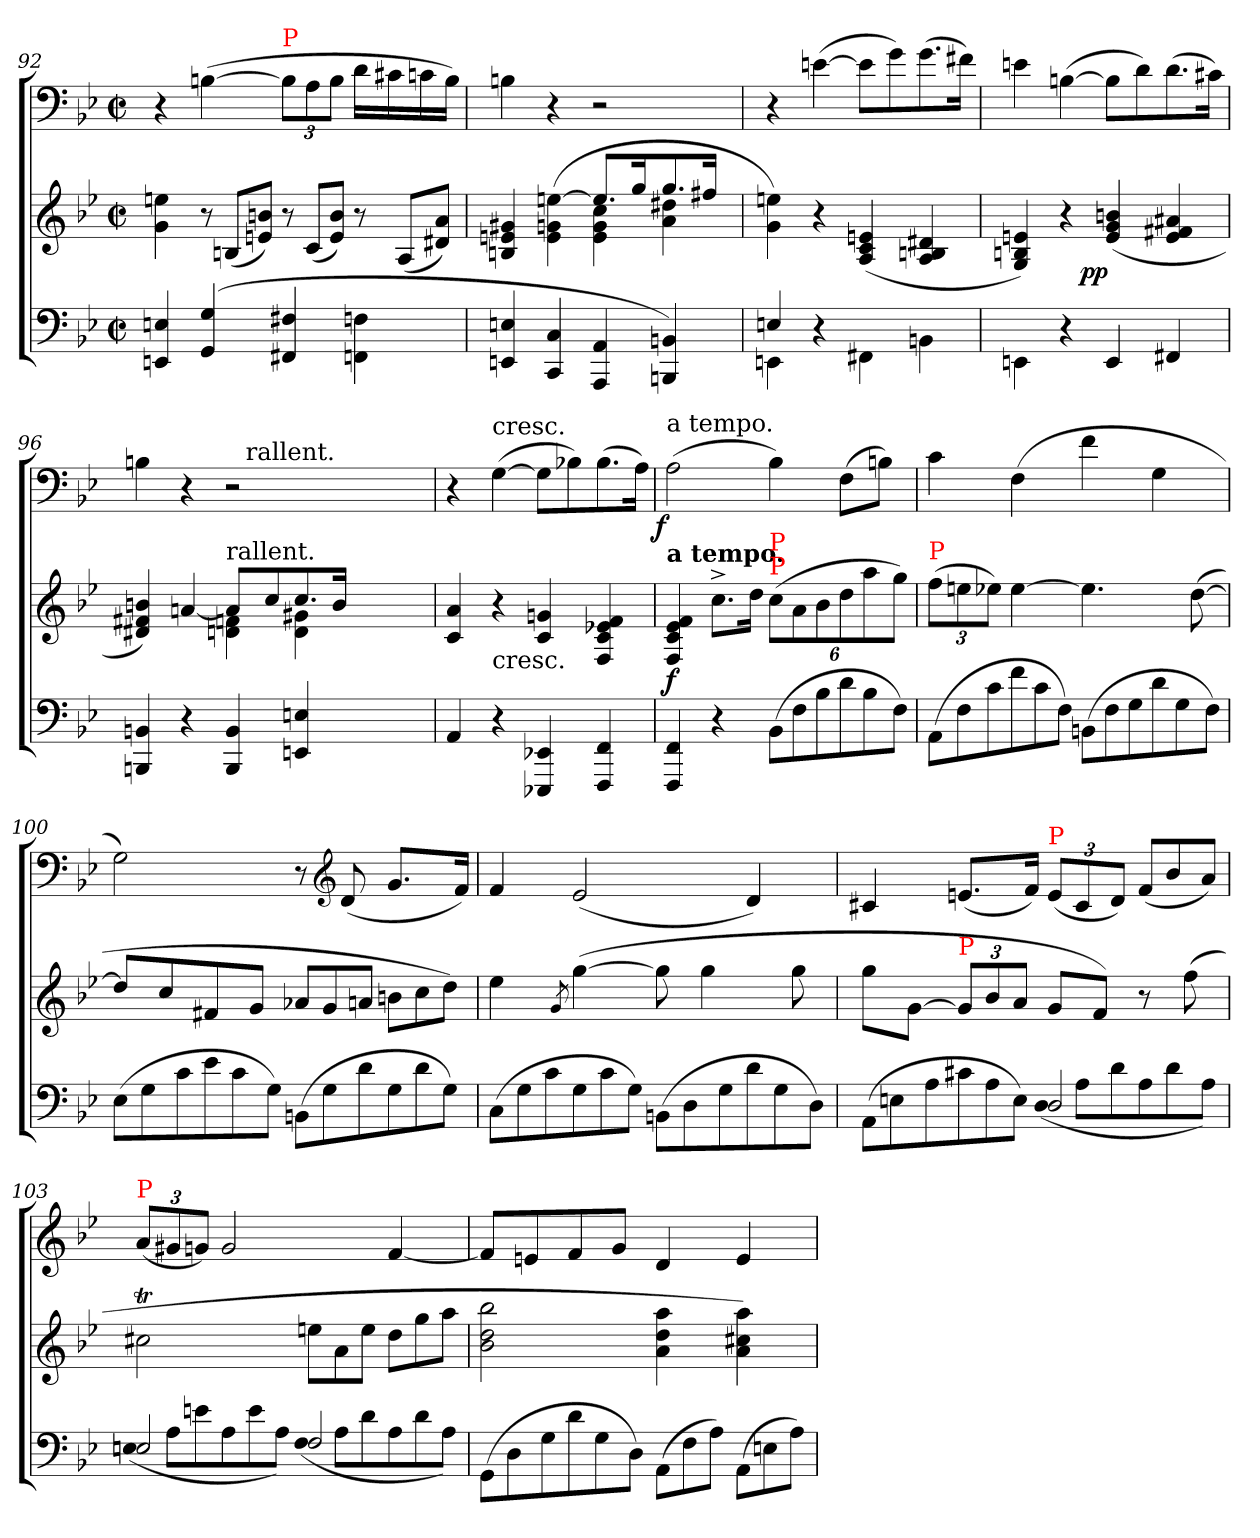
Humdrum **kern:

**kern	**kern	**dynam	**kern	**dynam
*part2	*part2	*part2	*part1	*part1
*staff3	*staff2	*staff2/3	*staff1	*staff1
*clefF4	*clefG2	*	*clefF4	*
*k[b-e-]	*k[b-e-]	*	*k[b-e-]	*
*M2/2	*M2/2	*	*M2/2	*
*met(c|)	*met(c|)	*	*met(c|)	*
=92	=92	=92	=92	=92
4En 4EEn	4een 4g	.	4r	.
*	*Xtuplet	*	*	*
(<4G 4GG	12r	.	(>[4Bn!	.
.	(>12BnL	.	.	.
.	12b 12enJ)	.	.	.
*	*	*	*Xbrackettup	*
!	!	!	!LO:TX:a:color=red:t=P	!
4F#X 4FF#X	12r	.	12B!\L]	.
.	(>12cL	.	12A!	.
.	12b 12eJ)	.	12B!J	.
4Fn\ 4FFn\	12r	.	16d!\LL	.
.	.	.	16c#X!	.
.	(>12A/L	.	.	.
.	.	.	16cn!	.
.	12a 12d#XJ)	.	.	.
.	.	.	16B!JJ)	.
=93	=93	=93	=93	=93
*	*^	*	*	*
4En 4EEn	4g#X 4en 4Bn	4ryy	.	4Bn!	.
4C 4CC	(>[4een\ 4gn\ 4e\	4ryy	.	4r	.
4AA 4AAA	8.eeL]	4cc 4g 4e	.	2r	.
.	16ggk	.	.	.	.
4BBn 4BBBn)	8.gg	4dd#X 4a	.	.	.
.	16ff#XJk	.	.	.	.
16ryy	16ryy	16ryy	.	16ryy	.
*	*v	*v	*	*	*
=94	=94	=94	=94	=94
*^	*	*	*	*
4En	4EEn	4een 4g)	.	4r	.
4r	2.ryy	4r	.	(>[4en!	.
4FF#X\	.	(>4en/ 4c/ 4A/	.	8e!\L]	.
.	.	.	.	8g!)	.
4BBn\	.	4d#X/ 4Bn/ 4A/	.	(>8.g!	.
.	.	.	.	16f#X!Jk)	.
*v	*v	*	*	*	*
=95	=95	=95	=95	=95
4EEn\	4en/ 4Bn/ 4G/)	.	4en!	.
4r	4r	.	(>[4Bn!	.
!	!	!LO:DY:rj	!	!
4EE	(<4bn 4g 4e	pp	8B!\L]	.
.	.	.	8d!)	.
4FF#X	4a#X 4f#X 4e	.	(>8.d!	.
.	.	.	16c#X!Jk)	.
=96	=96	=96	=96	=96
*	*^	*	*^	*
4BBn 4BBBn	4bn 4f#X 4d#X)	4ryy	.	4Bn!	2ryy	.
4r	[4an	4ryy	.	4r	.	.
!	!LO:TX:a:t=rallent.	!	!	!	!	!
4BB 4BBB	8aL]	4fn 4dn	.	2r	16ryy	.
!	!	!	!	!	!LO:TX:a:t=rallent.	!
.	.	.	.	.	2..ryy	.
.	8cc	.	.	.	.	.
4En 4EEn	8.cc	4g#X 4d	.	.	.	.
.	16bJk	.	.	.	.	.
4..ryy	4..ryy	4..ryy	.	4ryy	.	.
.	.	.	.	8.ryy	.	.
*	*v	*v	*	*	*	*
*	*	*	*v	*v	*
=97	=97	=97	=97	=97
4AA	4a 4c	.	4r	.
!	!	!	!LO:TX:t=cresc.	!
!	!LO:TX:c:t=cresc.	!	!	!
4r	4r	.	(>[4G!	.
4EE-X 4EEE-X	4gn 4c	.	8G!\L]	.
.	.	.	8B-X!)	.
4FF/ 4FFF/	4f/ 4e-X/ 4c/ 4F/	.	(>8.B-!	.
.	.	.	16A!Jk)	.
=98	=98	=98	=98	=98
!	!	!	!LO:TX:a:t=a tempo.	!
!	!LO:TX:a:B:t=a tempo.	!	!	!
!	!	!	!	!LO:DY:rj
4FF/ 4FFF/	4f/ 4e-/ 4c/ 4F/	f	(>2A!	f
4r	8.cc^<L	.	.	.
.	16ddJk	.	.	.
*Xtuplet	*tuplet	*	*	*
*	*Xbrackettup	*	*	*
!	!LO:TX:a:color=red:t=P	!	!	!
!	!LO:TX:a:color=red:t=P	!	!	!
(>12BB-L	(>12ccL	.	4B-!)	.
12F	12a	.	.	.
12B-	12b-	.	.	.
12d	12dd	.	(>8F!\L	.
12B-	12aa	.	.	.
.	.	.	8Bn!J)	.
12FJ)	12ggJ)	.	.	.
=99	=99	=99	=99	=99
!	!LO:TX:a:color=red:t=P	!	!	!
(>12AAL	(>12ffL	.	4c!	.
12F	12een	.	.	.
12c	12ee-XJ)	.	.	.
12f	[4ee-	.	(>4F!	.
12c	.	.	.	.
12FJ)	.	.	.	.
(>12BBnL	4.ee-]	.	4f!	.
12F	.	.	.	.
12G	.	.	.	.
12d	.	.	4G!	.
12G	.	.	.	.
.	(>[8dd	.	.	.
12FJ)	.	.	.	.
=100	=100	=100	=100	=100
(>12E-L	8ddL]	.	2G!)	.
12G	.	.	.	.
.	8cc	.	.	.
12c	.	.	.	.
12e-	8f#X	.	.	.
12c	.	.	.	.
.	8gJ	.	.	.
12GJ)	.	.	.	.
*	*Xtuplet	*	*	*
(>12BBnL	12a-XL	.	8r	.
12G	12g	.	.	.
*	*	*	*clefG2	*
.	.	.	(<8d!	.
12d	12anJ	.	.	.
12G	12bnL	.	8.g!L	.
12d	12cc	.	.	.
12GJ)	12ddJ)	.	.	.
.	.	.	16f!Jk)	.
=101	=101	=101	=101	=101
(>12CL	4ee-	.	4f!	.
12G	.	.	.	.
12c	.	.	.	.
.	8qg/	.	.	.
12G	(>[4gg	.	(<2e-!	.
12c	.	.	.	.
12GJ)	.	.	.	.
(>12BBnL	8gg]	.	.	.
12D	.	.	.	.
.	4gg	.	.	.
12G	.	.	.	.
12d	.	.	4d!)	.
12G	.	.	.	.
.	8gg	.	.	.
12DJ)	.	.	.	.
=102	=102	=102	=102	=102
*^	*	*	*	*
(>12AAL	2ryy	8ggL	.	4c#X!	.
12En	.	.	.	.	.
.	.	[8gJ	.	.	.
12A	.	.	.	.	.
*	*	*tuplet	*	*	*
!	!	!LO:TX:a:color=red:t=P	!	!	!
12c#X	.	12gL]	.	(<8.en!L	.
12A	.	12b-	.	.	.
12EJ)	.	12aJ	.	.	.
.	.	.	.	16f!Jk)	.
!	!	!	!	!LO:TX:a:color=red:t=P	!
!	!LO:N:vis=2	!	!	!	!
2D	(>12D	8gL	.	(<12e!L	.
.	12AL	.	.	12c#!	.
.	.	8fJ)	.	.	.
.	12d	.	.	12d!J)	.
*	*	*	*	*Xtuplet	*
.	12A	8r	.	(<12f!L	.
.	12d	.	.	12b-!	.
.	.	(>8ff	.	.	.
.	12AJ)	.	.	12a!J)	.
=103	=103	=103	=103	=103	=103
!	!LO:N:vis=2	!	!	!	!
*	*	*	*	*tuplet	*
!	!	!	!	!LO:TX:a:color=red:t=P	!
2En	(>12En	2cc#Xt	.	(<12a!L	.
.	12AL	.	.	12g#X!	.
.	12en	.	.	12gn!J)	.
.	12A	.	.	2g!	.
.	12e	.	.	.	.
.	12AJ)	.	.	.	.
!	!LO:N:vis=2	!	!	!	!
*	*	*Xtuplet	*	*	*
2F	(>12F	12eenL	.	.	.
.	12AL	12a	.	.	.
.	12d	12eeJ	.	.	.
.	12A	12ddL	.	[4f!	.
.	12d	12gg	.	.	.
.	12AJ)	12aaJ	.	.	.
*v	*v	*	*	*	*
=104	=104	=104	=104	=104
(>12GGL	2bb- 2dd 2b-	.	8f!L]	.
12D	.	.	.	.
.	.	.	8en!	.
12G	.	.	.	.
12d	.	.	8f!	.
12G	.	.	.	.
.	.	.	8g!J	.
12DJ)	.	.	.	.
(>12AAL	4aa 4dd 4a	.	4d!	.
12F	.	.	.	.
12AJ)	.	.	.	.
(>12AAL	4aa 4cc#X 4a)	.	4e!	.
12En	.	.	.	.
12AJ)	.	.	.	.
=	=	=	=	=
*-	*-	*-	*-	*-
